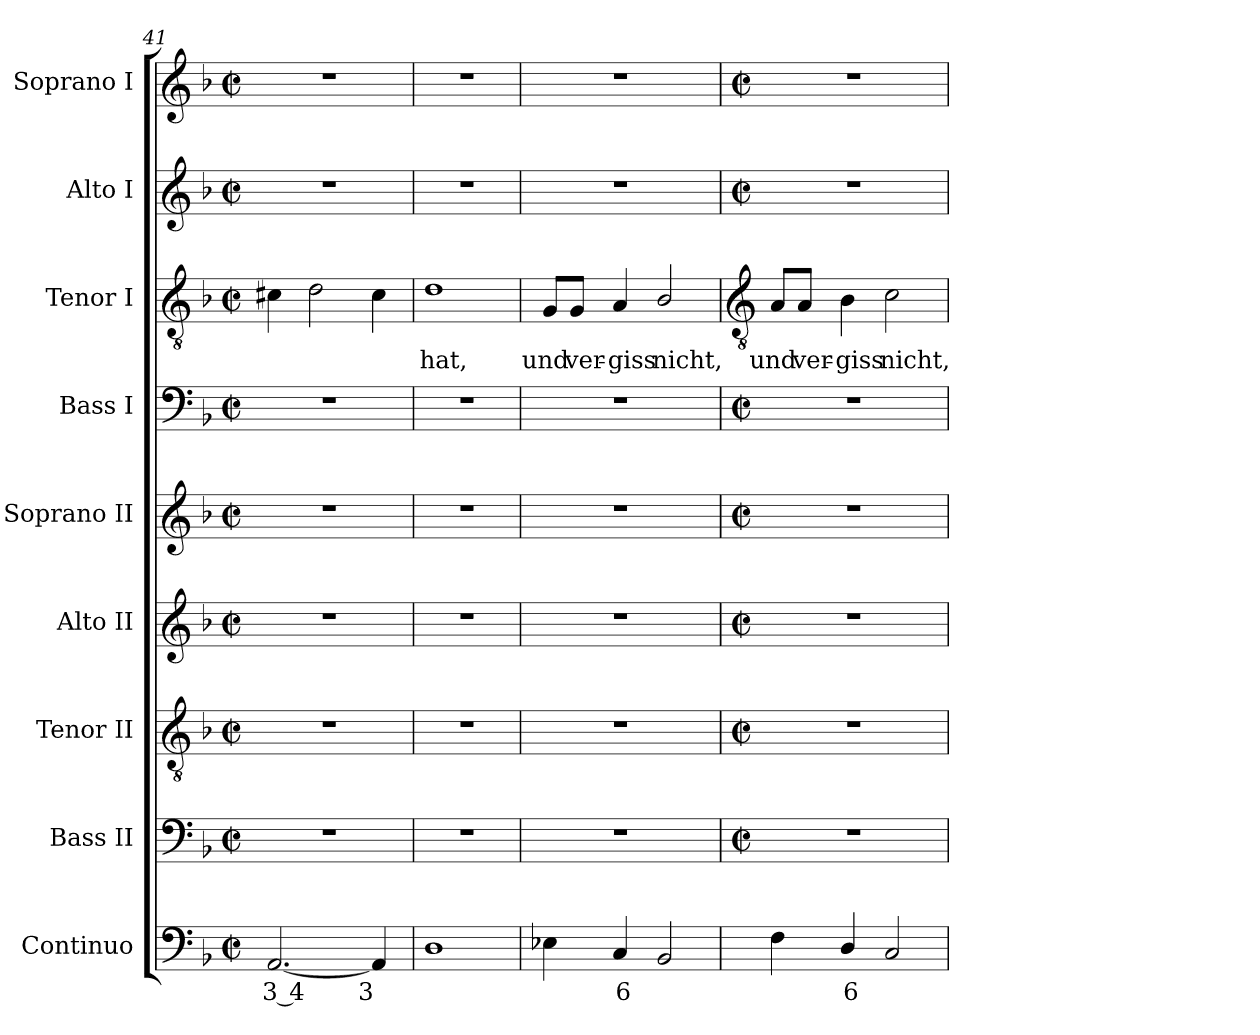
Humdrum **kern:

**kern	**text	**kern	**kern	**kern	**kern	**kern	**kern	**text	**kern	**kern
*part9	*part9	*part8	*part7	*part6	*part5	*part4	*part3	*part3	*part2	*part1
*staff9	*staff9	*staff8	*staff7	*staff6	*staff5	*staff4	*staff3	*staff3	*staff2	*staff1
*I"Continuo	*	*I"Bass II	*I"Tenor II	*I"Alto II	*I"Soprano II	*I"Bass I	*I"Tenor I	*	*I"Alto I	*I"Soprano I
*I'Continuo	*	*I'Bass II	*I'Tenor II	*I'Alto II	*I'Soprano II	*I'Bass I	*I'Tenor I	*	*I'Alto I	*I'Soprano I
*clefF4	*	*clefF4	*clefGv2	*clefG2	*clefG2	*clefF4	*clefGv2	*	*clefG2	*clefG2
*k[b-]	*	*k[b-]	*k[b-]	*k[b-]	*k[b-]	*k[b-]	*k[b-]	*	*k[b-]	*k[b-]
*F:	*	*F:	*F:	*F:	*F:	*F:	*F:	*	*F:	*F:
*M2/2	*	*M2/2	*M2/2	*M2/2	*M2/2	*M2/2	*M2/2	*	*M2/2	*M2/2
*met(c|)	*	*met(c|)	*met(c|)	*met(c|)	*met(c|)	*met(c|)	*met(c|)	*	*met(c|)	*met(c|)
=41	=41	=41	=41	=41	=41	=41	=41	=41	=41	=41
!	!LO:LY:b	!	!	!	!	!	!	!	!	!
[2.AA	3 4	1r	1r	1r	1r	1r	4c#X	.	1r	1r
.	.	.	.	.	.	.	2d	.	.	.
!	!LO:LY:b	!	!	!	!	!	!	!	!	!
4AA]	3	.	.	.	.	.	4c#	.	.	.
=42	=42	=42	=42	=42	=42	=42	=42	=42	=42	=42
!	!	!	!	!	!	!	!	!LO:LY:b	!	!
1D	.	1r	1r	1r	1r	1r	1d	hat,	1r	1r
=43	=43	=43	=43	=43	=43	=43	=43	=43	=43	=43
!	!	!	!	!	!	!	!	!LO:LY:b	!	!
4E-X	.	1r	1r	1r	1r	1r	8G/L	und	1r	1r
!	!	!	!	!	!	!	!	!LO:LY:b	!	!
.	.	.	.	.	.	.	8G/J	ver-	.	.
!	!LO:LY:b	!	!	!	!	!	!	!LO:LY:b	!	!
4C	6	.	.	.	.	.	4A	-giss	.	.
!	!	!	!	!	!	!	!	!LO:LY:b	!	!
2BB-	.	.	.	.	.	.	2B-/	nicht,	.	.
!!LO:LB:g=z
=44	=44	=44	=44	=44	=44	=44	=44	=44	=44	=44
*	*	*	*	*	*	*	*clefGv2	*	*	*
*	*	*M2/2	*M2/2	*M2/2	*M2/2	*M2/2	*	*	*M2/2	*M2/2
*	*	*met(c|)	*met(c|)	*met(c|)	*met(c|)	*met(c|)	*	*	*met(c|)	*met(c|)
!	!	!	!	!	!	!	!	!LO:LY:b	!	!
4F	.	1r	1r	1r	1r	1r	8A/L	und	1r	1r
!	!	!	!	!	!	!	!	!LO:LY:b	!	!
.	.	.	.	.	.	.	8A/J	ver-	.	.
!	!LO:LY:b	!	!	!	!	!	!	!LO:LY:b	!	!
4D/	6	.	.	.	.	.	4B-	-giss	.	.
!	!	!	!	!	!	!	!	!LO:LY:b	!	!
2C	.	.	.	.	.	.	2c	nicht,	.	.
=	=	=	=	=	=	=	=	=	=	=
*-	*-	*-	*-	*-	*-	*-	*-	*-	*-	*-
